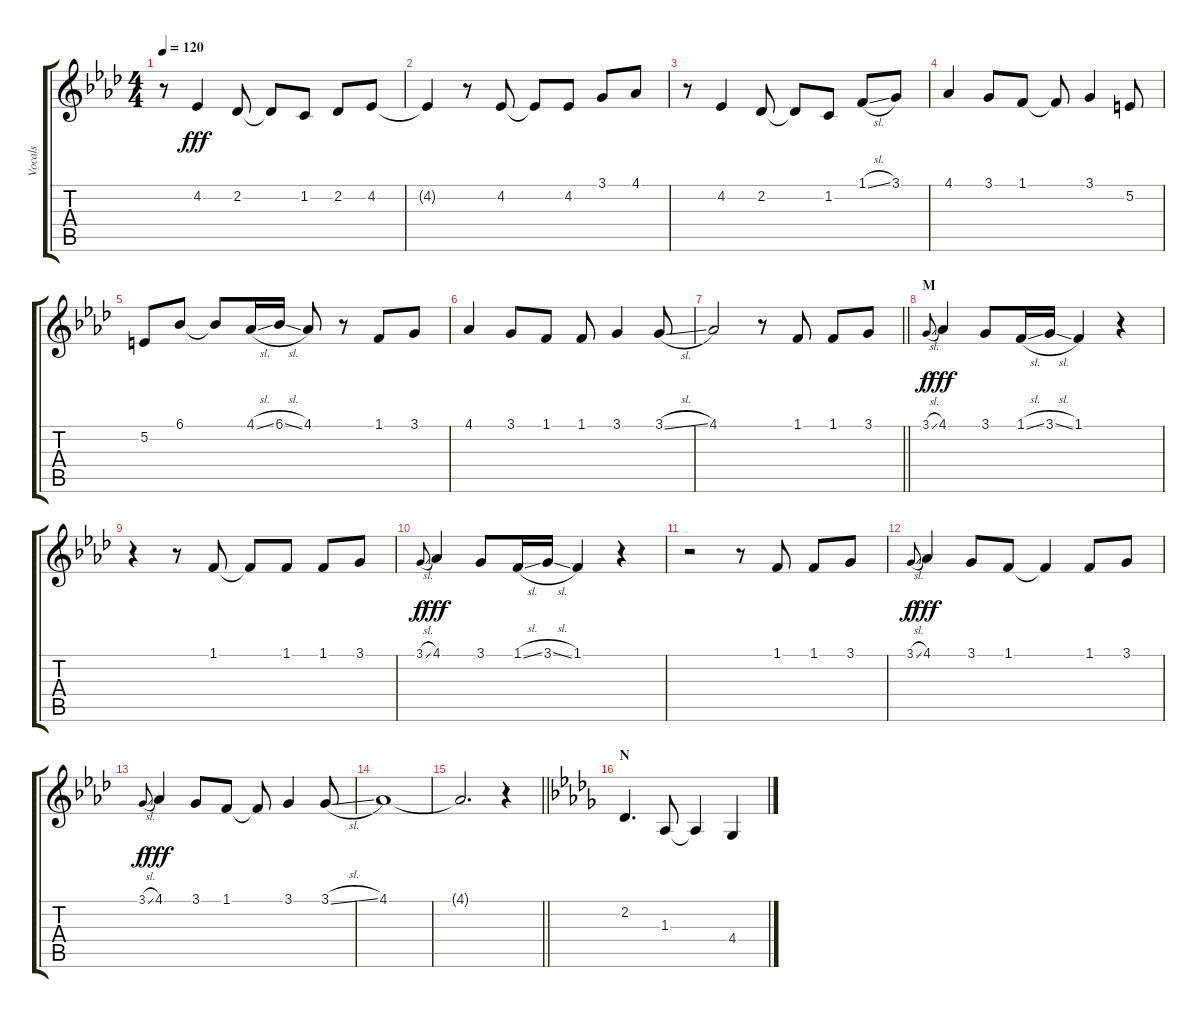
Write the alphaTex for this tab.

\track ("Vocals" "Vocals") {instrument voiceoohs}
\staff {score tabs}
\tuning (E4 B3 G3 D3 A2 E2) {hide}
\ts (4 4)
\tempo 120
\clef g2
\ks ab
r.8{dy fff} 4.2.4 2.2.8 2.2{t}.8 1.2.8 2.2.8 4.2.8 |
4.2{t}.4 r.8 4.2.8 4.2{t}.8 4.2.8 3.1.8 4.1.8 |
r.8 4.2.4 2.2.8 2.2{t}.8 1.2.8 1.1{sl}.8 3.1.8 |
4.1.4 3.1.8 1.1.8 1.1{t}.8 3.1.4 5.2.8 |
5.2.8 6.1.8 6.1{t}.8 4.1{sl}.16 6.1{sl}.16 4.1.8 r.8 1.1.8 3.1.8 |
4.1.4 3.1.8 1.1.8 1.1.8 3.1.4 3.1{sl}.8 |
\barLineRight lightlight
4.1.2 r.8 1.1.8 1.1.8 3.1.8 |
\section ("" "M")
3.1{sl}.8{gr onbeat dy f} 4.1.4{dy fff} 3.1.8 1.1{sl}.16 3.1{sl}.16 1.1.4 r.4 |
r.4 r.8 1.1.8 1.1{t}.8 1.1.8 1.1.8 3.1.8 |
3.1{sl}.8{gr onbeat dy f} 4.1.4{dy fff} 3.1.8 1.1{sl}.16 3.1{sl}.16 1.1.4 r.4 |
r.2 r.8 1.1.8 1.1.8 3.1.8 |
3.1{sl}.8{gr onbeat dy f} 4.1.4{dy fff} 3.1.8 1.1.8 1.1{t}.4 1.1.8 3.1.8 |
3.1{sl}.8{gr onbeat dy f} 4.1.4{dy fff} 3.1.8 1.1.8 1.1{t}.8 3.1.4 3.1{sl}.8 |
4.1.1 |
\barLineRight lightlight
4.1{t}.2{d} r.4 |
\section ("" "N")
\ks db
2.2.4{d} 1.3.8 1.3{t}.4 4.4.4
